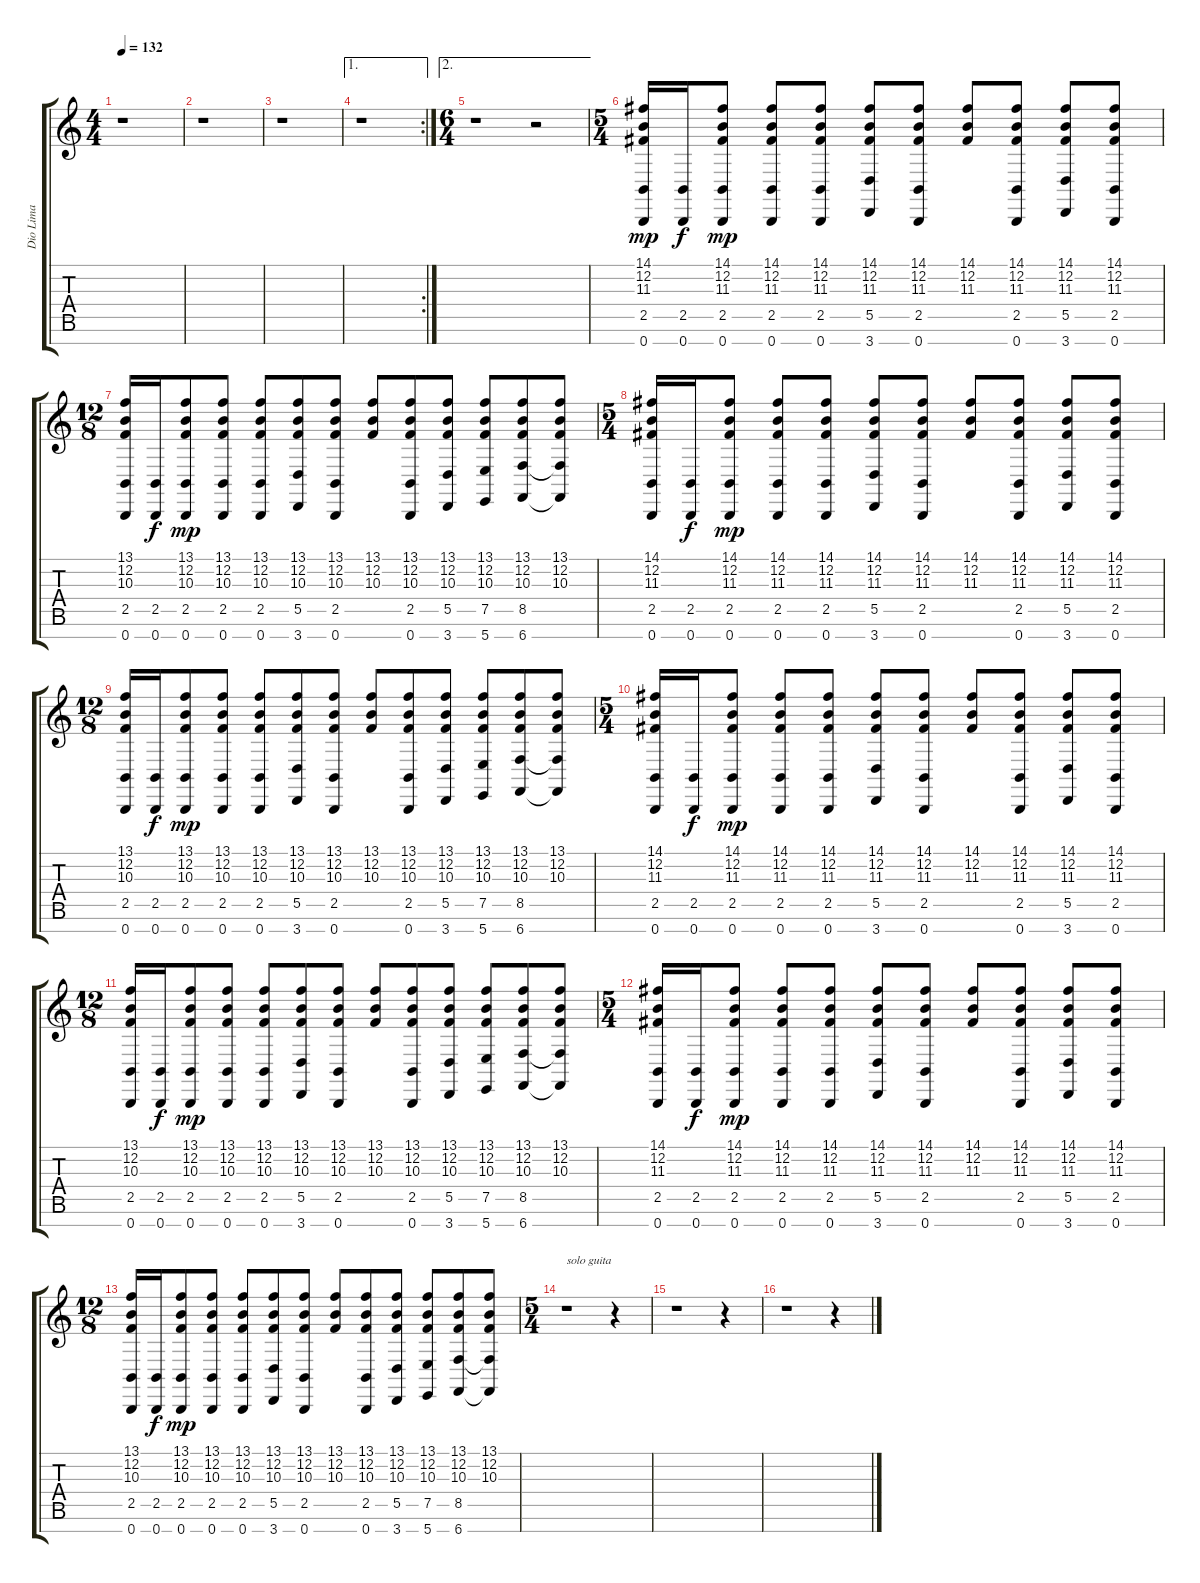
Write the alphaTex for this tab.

\track ("Dio Lima" "Dio Lima") {instrument acousticgrandpiano}
\staff {score tabs}
\tuning (E4 B3 G3 D3 A2 E2 B1) {hide}
\ts (4 4)
\tempo 132
\clef g2
\ks c
r.1{dy f} |
r.1 |
r.1 |
\ae 1
\rc 2
r.1 |
\ae 2
\ts (6 4)
r.1 r.2 |
\ts (5 4)
(14.1 12.2 11.3 2.5 0.7).16{dy mp} (2.5 0.7).16{dy f} (14.1 12.2 11.3 2.5 0.7).8{dy mp} (14.1 12.2 11.3 2.5 0.7).8 (14.1 12.2 11.3 2.5 0.7).8 (14.1 12.2 11.3 5.5 3.7).8 (14.1 12.2 11.3 2.5 0.7).8 (14.1 12.2 11.3).8 (14.1 12.2 11.3 2.5 0.7).8 (14.1 12.2 11.3 5.5 3.7).8 (14.1 12.2 11.3 2.5 0.7).8 |
\ts (12 8)
(13.1 12.2 10.3 2.5 0.7).16 (2.5 0.7).16{dy f} (13.1 12.2 10.3 2.5 0.7).8{dy mp} (13.1 12.2 10.3 2.5 0.7).8 (13.1 12.2 10.3 2.5 0.7).8 (13.1 12.2 10.3 5.5 3.7).8 (13.1 12.2 10.3 2.5 0.7).8 (13.1 12.2 10.3).8 (13.1 12.2 10.3 2.5 0.7).8 (13.1 12.2 10.3 5.5 3.7).8 (13.1 12.2 10.3 7.5 5.7).8 (13.1 12.2 10.3 8.5 6.7).8 (13.1 12.2 10.3 8.5{t} 6.7{t}).8 |
\ts (5 4)
(14.1 12.2 11.3 2.5 0.7).16 (2.5 0.7).16{dy f} (14.1 12.2 11.3 2.5 0.7).8{dy mp} (14.1 12.2 11.3 2.5 0.7).8 (14.1 12.2 11.3 2.5 0.7).8 (14.1 12.2 11.3 5.5 3.7).8 (14.1 12.2 11.3 2.5 0.7).8 (14.1 12.2 11.3).8 (14.1 12.2 11.3 2.5 0.7).8 (14.1 12.2 11.3 5.5 3.7).8 (14.1 12.2 11.3 2.5 0.7).8 |
\ts (12 8)
(13.1 12.2 10.3 2.5 0.7).16 (2.5 0.7).16{dy f} (13.1 12.2 10.3 2.5 0.7).8{dy mp} (13.1 12.2 10.3 2.5 0.7).8 (13.1 12.2 10.3 2.5 0.7).8 (13.1 12.2 10.3 5.5 3.7).8 (13.1 12.2 10.3 2.5 0.7).8 (13.1 12.2 10.3).8 (13.1 12.2 10.3 2.5 0.7).8 (13.1 12.2 10.3 5.5 3.7).8 (13.1 12.2 10.3 7.5 5.7).8 (13.1 12.2 10.3 8.5 6.7).8 (13.1 12.2 10.3 8.5{t} 6.7{t}).8 |
\ts (5 4)
(14.1 12.2 11.3 2.5 0.7).16 (2.5 0.7).16{dy f} (14.1 12.2 11.3 2.5 0.7).8{dy mp} (14.1 12.2 11.3 2.5 0.7).8 (14.1 12.2 11.3 2.5 0.7).8 (14.1 12.2 11.3 5.5 3.7).8 (14.1 12.2 11.3 2.5 0.7).8 (14.1 12.2 11.3).8 (14.1 12.2 11.3 2.5 0.7).8 (14.1 12.2 11.3 5.5 3.7).8 (14.1 12.2 11.3 2.5 0.7).8 |
\ts (12 8)
(13.1 12.2 10.3 2.5 0.7).16 (2.5 0.7).16{dy f} (13.1 12.2 10.3 2.5 0.7).8{dy mp} (13.1 12.2 10.3 2.5 0.7).8 (13.1 12.2 10.3 2.5 0.7).8 (13.1 12.2 10.3 5.5 3.7).8 (13.1 12.2 10.3 2.5 0.7).8 (13.1 12.2 10.3).8 (13.1 12.2 10.3 2.5 0.7).8 (13.1 12.2 10.3 5.5 3.7).8 (13.1 12.2 10.3 7.5 5.7).8 (13.1 12.2 10.3 8.5 6.7).8 (13.1 12.2 10.3 8.5{t} 6.7{t}).8 |
\ts (5 4)
(14.1 12.2 11.3 2.5 0.7).16 (2.5 0.7).16{dy f} (14.1 12.2 11.3 2.5 0.7).8{dy mp} (14.1 12.2 11.3 2.5 0.7).8 (14.1 12.2 11.3 2.5 0.7).8 (14.1 12.2 11.3 5.5 3.7).8 (14.1 12.2 11.3 2.5 0.7).8 (14.1 12.2 11.3).8 (14.1 12.2 11.3 2.5 0.7).8 (14.1 12.2 11.3 5.5 3.7).8 (14.1 12.2 11.3 2.5 0.7).8 |
\ts (12 8)
(13.1 12.2 10.3 2.5 0.7).16 (2.5 0.7).16{dy f} (13.1 12.2 10.3 2.5 0.7).8{dy mp} (13.1 12.2 10.3 2.5 0.7).8 (13.1 12.2 10.3 2.5 0.7).8 (13.1 12.2 10.3 5.5 3.7).8 (13.1 12.2 10.3 2.5 0.7).8 (13.1 12.2 10.3).8 (13.1 12.2 10.3 2.5 0.7).8 (13.1 12.2 10.3 5.5 3.7).8 (13.1 12.2 10.3 7.5 5.7).8 (13.1 12.2 10.3 8.5 6.7).8 (13.1 12.2 10.3 8.5{t} 6.7{t}).8 |
\ts (5 4)
r.1{txt "solo guita"} r.4 |
r.1 r.4 |
r.1 r.4
